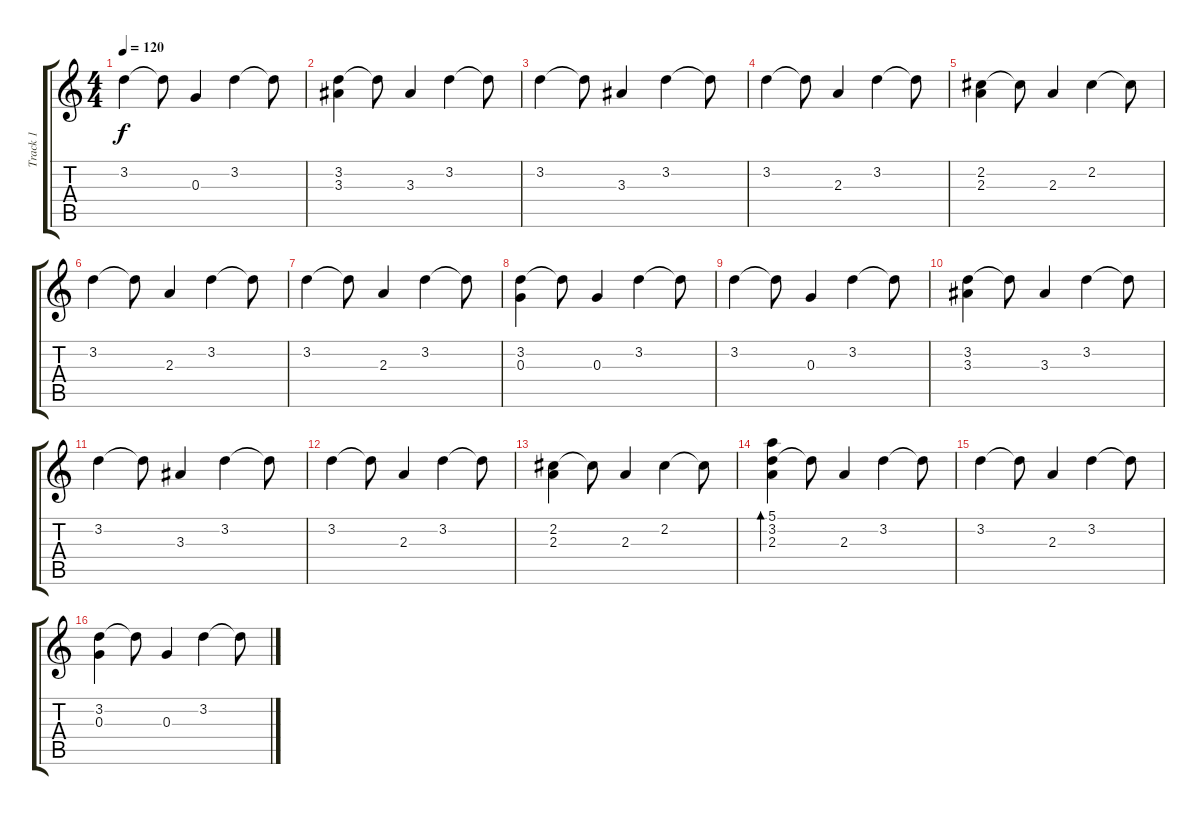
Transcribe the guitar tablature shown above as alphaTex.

\track ("Track 1" "Track 1") {instrument electricguitarjazz}
\staff {score tabs}
\tuning (E4 B3 G3 D3 A2 E2) {hide}
\ts (4 4)
\tempo 120
\clef g2
\ks c
3.2.4{dy f} 3.2{t}.8 0.3.4 3.2.4 3.2{t}.8 |
(3.2 3.3).4 3.2{t}.8 3.3.4 3.2.4 3.2{t}.8 |
3.2.4 3.2{t}.8 3.3.4 3.2.4 3.2{t}.8 |
3.2.4 3.2{t}.8 2.3.4 3.2.4 3.2{t}.8 |
(2.2 2.3).4 2.2{t}.8 2.3.4 2.2.4 2.2{t}.8 |
3.2.4 3.2{t}.8 2.3.4 3.2.4 3.2{t}.8 |
3.2.4 3.2{t}.8 2.3.4 3.2.4 3.2{t}.8 |
(3.2 0.3).4 3.2{t}.8 0.3.4 3.2.4 3.2{t}.8 |
3.2.4 3.2{t}.8 0.3.4 3.2.4 3.2{t}.8 |
(3.2 3.3).4 3.2{t}.8 3.3.4 3.2.4 3.2{t}.8 |
3.2.4 3.2{t}.8 3.3.4 3.2.4 3.2{t}.8 |
3.2.4 3.2{t}.8 2.3.4 3.2.4 3.2{t}.8 |
(2.2 2.3).4 2.2{t}.8 2.3.4 2.2.4 2.2{t}.8 |
(5.1 3.2 2.3).4{bd 120} 3.2{t}.8 2.3.4 3.2.4 3.2{t}.8 |
3.2.4 3.2{t}.8 2.3.4 3.2.4 3.2{t}.8 |
(3.2 0.3).4 3.2{t}.8 0.3.4 3.2.4 3.2{t}.8
